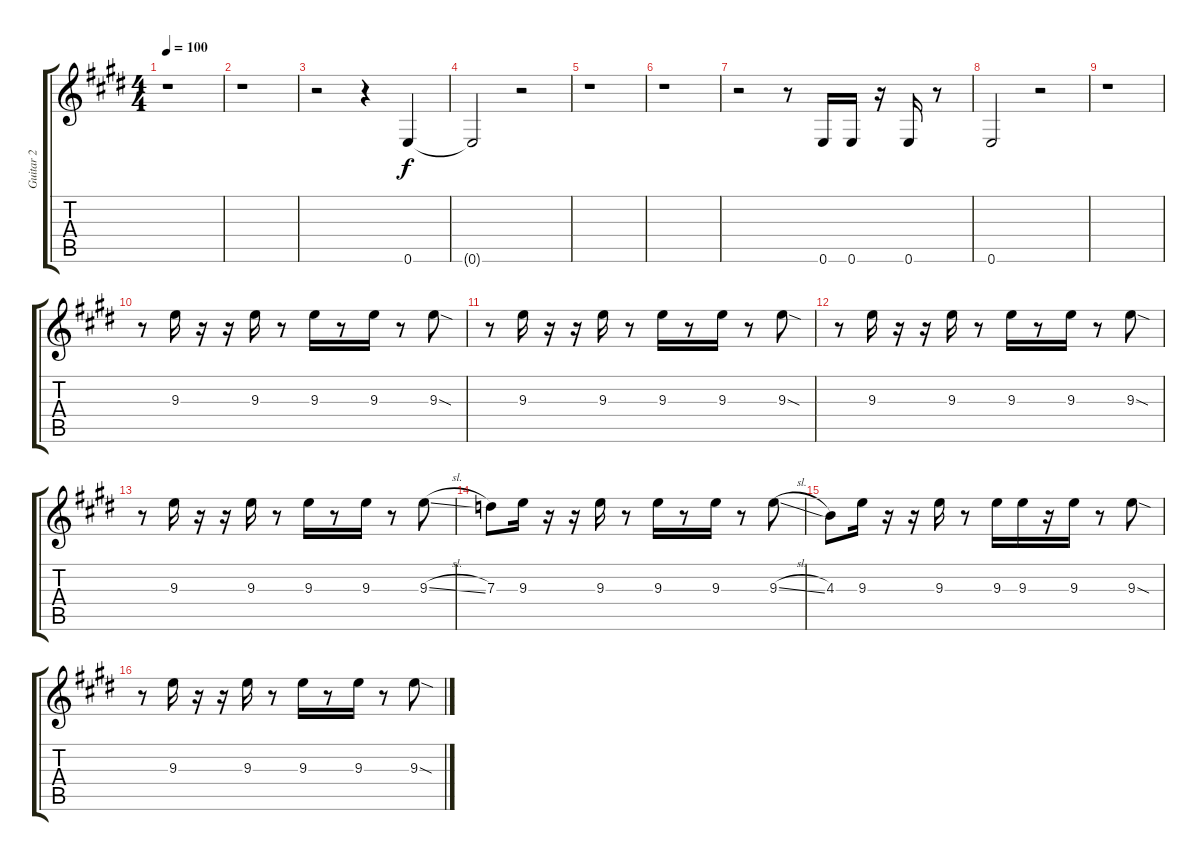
\track ("Guitar 2" "Guitar 2") {instrument distortionguitar}
\staff {score tabs}
\tuning (E4 B3 G3 D3 A2 E2) {hide}
\ts (4 4)
\tempo 100
\clef g2
\ks e
r.1{dy f} |
r.1 |
r.2 r.4 0.6.4 |
0.6{t}.2 r.2 |
r.1 |
r.1 |
r.2 r.8 0.6.16 0.6.16 r.16 0.6.16 r.8 |
0.6.2 r.2 |
r.1 |
r.8 9.3.16 r.16 r.16 9.3.16 r.8 9.3.16 r.8 9.3.16 r.8 9.3{sod}.8 |
r.8 9.3.16 r.16 r.16 9.3.16 r.8 9.3.16 r.8 9.3.16 r.8 9.3{sod}.8 |
r.8 9.3.16 r.16 r.16 9.3.16 r.8 9.3.16 r.8 9.3.16 r.8 9.3{sod}.8 |
r.8 9.3.16 r.16 r.16 9.3.16 r.8 9.3.16 r.8 9.3.16 r.8 9.3{sl}.8 |
7.3.8 9.3.16 r.16 r.16 9.3.16 r.8 9.3.16 r.8 9.3.16 r.8 9.3{sl}.8 |
4.3.8 9.3.16 r.16 r.16 9.3.16 r.8 9.3.16 9.3.16 r.16 9.3.16 r.8 9.3{sod}.8 |
r.8 9.3.16 r.16 r.16 9.3.16 r.8 9.3.16 r.8 9.3.16 r.8 9.3{sod}.8
